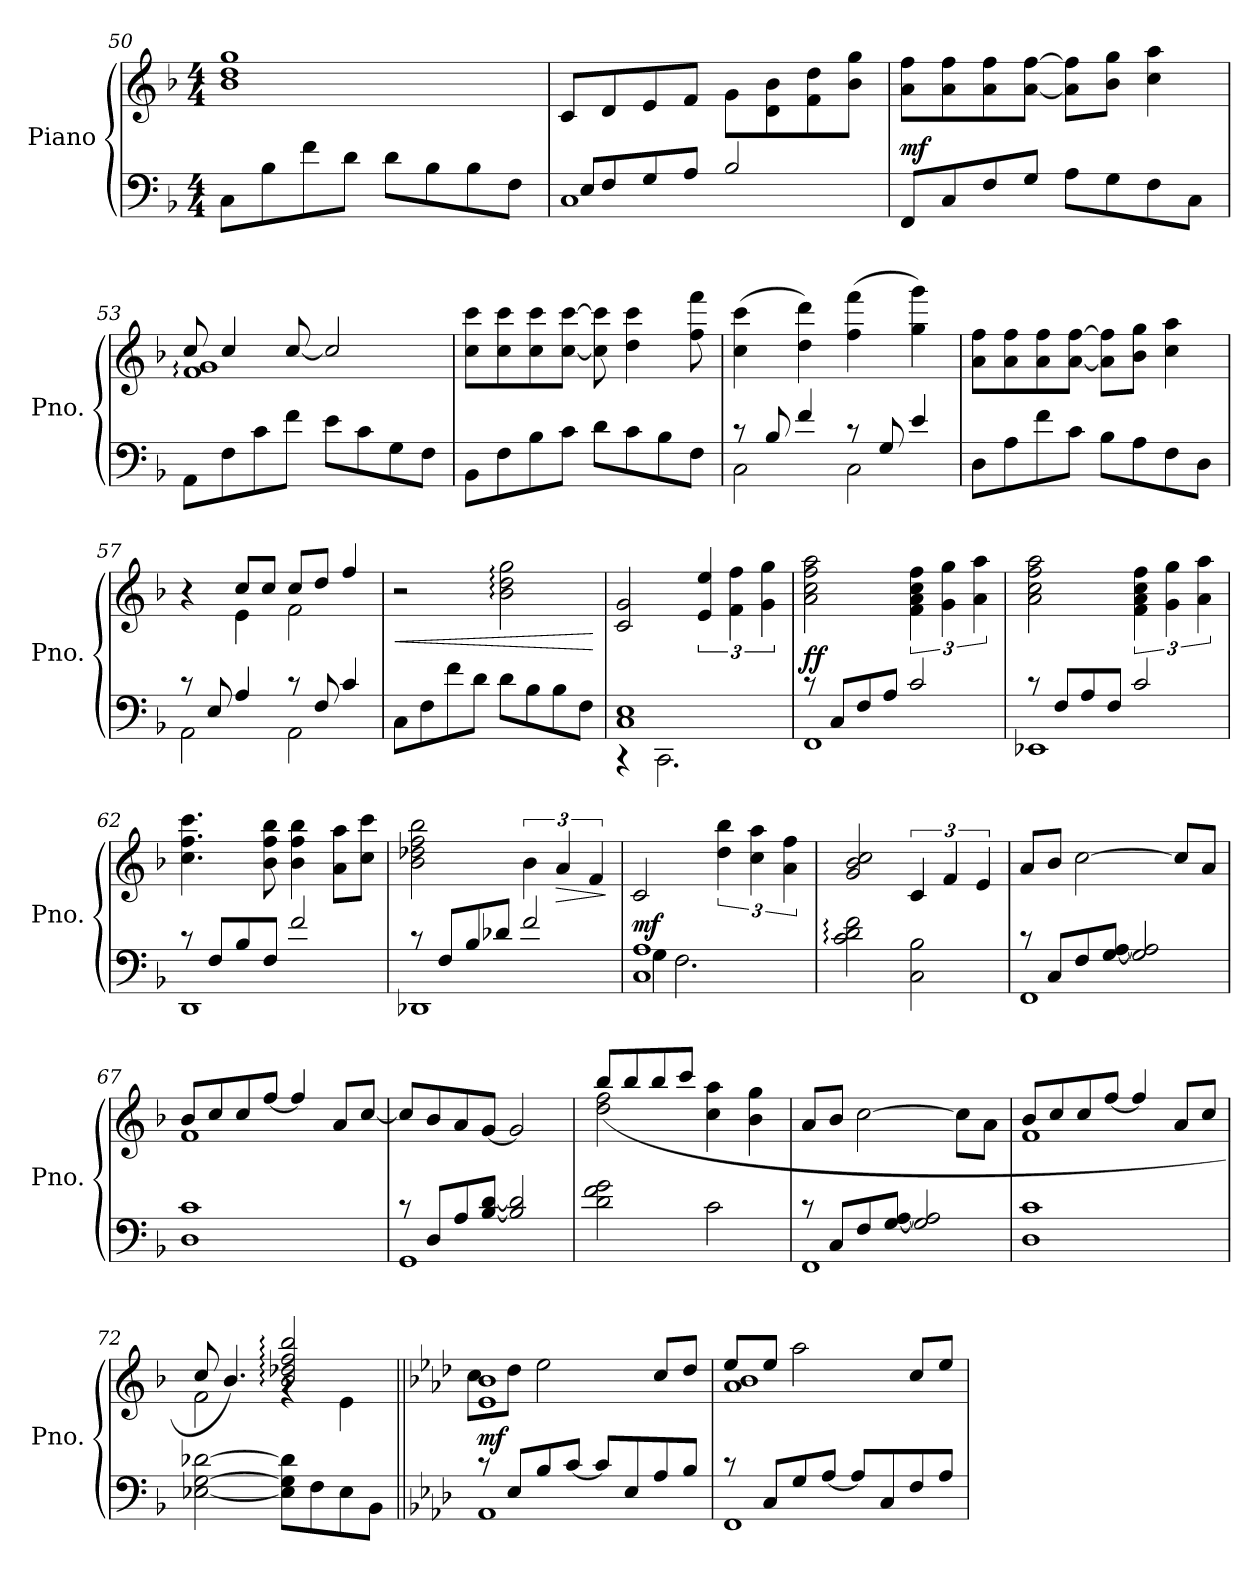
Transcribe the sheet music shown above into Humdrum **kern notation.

**kern	**kern	**dynam
*part1	*part1	*part1
*staff2	*staff1	*staff1/2
*I"Piano	*	*
*I'Pno.	*	*
*clefF4	*clefG2	*
*k[b-]	*k[b-]	*
*M4/4	*M4/4	*
=50	=50	=50
8C\L	1b- 1dd 1gg	.
8B-\	.	.
8f\	.	.
8d\J	.	.
8d\L	.	.
8B-\	.	.
8B-\	.	.
8F\J	.	.
=51	=51	=51
*^	*	*
1C	8E/L	8c/L	.
.	8F/	8d/	.
.	8G/	8e/	.
.	8A/J	8f/J	.
.	2B-/	8g\L	.
.	.	8d\ 8b-\	.
.	.	8f\ 8dd\	.
.	.	8b-\ 8gg\J	.
*v	*v	*	*
=52	=52	=52
!	!	!LO:DY:a=2
8FF/L	8a\ 8ff\L	mf
8C/	8a\ 8ff\	.
8F/	8a\ 8ff\	.
8G/J	[8a\ [8ff\J	.
8A\L	8a\] 8ff\]L	.
8G\	8b-\ 8gg\J	.
8F\	4cc\ 4aa\	.
8C\J	.	.
!!LO:LB:g=z
=53	=53	=53
*	*^	*
8AA\L	1f: 1g:	8cc/	.
8F\	.	4cc/	.
8c\	.	.	.
8f\J	.	[8cc/	.
8e\L	.	2cc/]	.
8c\	.	.	.
8G\	.	.	.
8F\J	.	.	.
*	*v	*v	*
=54	=54	=54
8BB-\L	8cc\ 8ccc\L	.
8F\	8cc\ 8ccc\	.
8B-\	8cc\ 8ccc\	.
8c\J	[8cc\ [8ccc\J	.
8d\L	8cc\] 8ccc\]	.
8c\	4dd\ 4ccc\	.
8B-\	.	.
8F\J	8ff\ 8fff\	.
=55	=55	=55
*^	*	*
2C\	8rc	(4cc\ 4ccc\	.
.	8B-/	.	.
.	4f/	4dd\ 4ddd\)	.
2C\	8rc	(4ff\ 4fff\	.
.	8G/	.	.
.	4e/	4gg\ 4ggg\)	.
*v	*v	*	*
=56	=56	=56
8D\L	8a\ 8ff\L	.
8A\	8a\ 8ff\	.
8f\	8a\ 8ff\	.
8c\J	[8a\ [8ff\J	.
8B-\L	8a\] 8ff\]L	.
8A\	8b-\ 8gg\J	.
8F\	4cc\ 4aa\	.
8D\J	.	.
!!LO:LB:g=z
=57	=57	=57
*^	*^	*
2AA\	8rc	4r	4ryy	.
.	8E/	.	.	.
.	4A/	4e\	8cc/L	.
.	.	.	8cc/J	.
2AA\	8rc	2f\	8cc/L	.
.	8F/	.	8dd/J	.
.	4c/	.	4ff/	.
=58	=58	=58	=58	=58
!	!	!	!	!LO:HP:b
*v	*v	*	*	*
*	*v	*v	*
8C\L	2r	<
8F\	.	.
8f\	.	.
8d\J	.	.
8d\L	2b-\: 2dd\: 2gg\:	.
8B-\	.	.
8B-\	.	.
8F\J	.	.
.	.	[
=59	=59	=59
*^	*	*
1C 1E	4r	2c/ 2g/	.
.	2.CC\	.	.
.	.	6e/ 6ee/	.
.	.	6f\ 6ff\	.
.	.	6g\ 6gg\	.
=60	=60	=60	=60
!	!	!	!LO:DY:a=2
!	!	!	!LO:DY:n=1:a=2
1FF	8rc	2a\ 2cc\ 2ff\ 2aa\	f f
.	8C/L	.	.
.	8F/	.	.
.	8A/J	.	.
.	2c/	6f\ 6a\ 6cc\ 6ff\	.
.	.	6g\ 6gg\	.
.	.	6a\ 6aa\	.
=61	=61	=61	=61
1EE-X	8rc	2a\ 2cc\ 2ff\ 2aa\	.
.	8F/L	.	.
.	8A/	.	.
.	8F/J	.	.
.	2c/	6f\ 6a\ 6cc\ 6ff\	.
.	.	6g\ 6gg\	.
.	.	6a\ 6aa\	.
!!LO:LB:g=z
=62	=62	=62	=62
1DD	8rc	4.cc\ 4.ff\ 4.ccc\	.
.	8F/L	.	.
.	8B-/	.	.
.	8F/J	8b-\ 8ff\ 8bb-\	.
.	2f/	4b-\ 4ff\ 4bb-\	.
.	.	8a\ 8aa\L	.
.	.	8cc\ 8ccc\J	.
=63	=63	=63	=63
1DD-X	8rc	2b-\ 2dd-X\ 2ff\ 2bb-\	.
.	8F/L	.	.
.	8B-/	.	.
.	8d-X/J	.	.
.	2f/	6b-\	.
!	!	!	!LO:HP:b
.	.	6a/	>
.	.	6f/	.
*v	*v	*	*
.	.	]
=64	=64	=64
*^	*	*
!	!	!	!LO:DY:a=2
1C 1A	4G\	2c/	mf
.	2.F\	.	.
.	.	6dd\ 6bb-\	.
.	.	6cc\ 6aa\	.
.	.	6a\ 6ff\	.
*v	*v	*	*
=65	=65	=65
2c\: 2d\: 2f\:	2g/ 2b-/ 2cc/	.
2C\ 2B-\	6c/	.
.	6f/	.
.	6e/	.
=66	=66	=66
*	*MM100	*
*^	*	*
1FF	8rc	8a/L	.
.	8C/L	8b-/J	.
.	8F/	[2cc\	.
.	[8G/ [8A/J	.	.
.	2G/] 2A/]	.	.
.	.	8cc/L]	.
.	.	8a/J	.
*v	*v	*	*
!!LO:LB:g=z
=67	=67	=67
*	*^	*
1D 1c	1f	8b-/L	.
.	.	8cc/	.
.	.	8cc/	.
.	.	[8ff/J	.
.	.	4ff/]	.
.	.	8a/L	.
.	.	[8cc/J	.
*	*v	*v	*
=68	=68	=68
*^	*	*
1GG	8rc	8cc/L]	.
.	8D/L	8b-/	.
.	8A/	8a/	.
.	[8B-/ [8d/J	[8g/J	.
.	2B-/] 2d/]	2g/]	.
*v	*v	*	*
=69	=69	=69
*	*^	*
2d\ 2f\ 2g\	2dd\ 2ff\	(8bb-/L	.
.	.	8bb-/	.
.	.	8bb-/	.
.	.	8ccc/J	.
2c\	4cc\ 4aa\	2ryy	.
.	(4b-\ 4gg\	.	.
*	*v	*v	*
=70	=70	=70
*^	*	*
1FF	8rc	8a/L	.
.	8C/L	8b-/J	.
.	8F/	[2cc\	.
.	[8G/ [8A/J	.	.
.	2G/] 2A/]	.	.
.	.	8cc\L]	.
.	.	8a\J	.
*v	*v	*	*
=71	=71	=71
*	*^	*
1D 1c	1f	8b-/L	.
.	.	8cc/	.
.	.	8cc/	.
.	.	[8ff/J	.
.	.	4ff/]	.
.	.	8a/L	.
.	.	8cc/J	.
!!LO:PB:g=z	!!
=72	=72	=72	=72
[2E-X\ [2G\ [2d-X\	2f\	8cc/	.
.	.	4.b-/)	.
8E-\] 8G\] 8d-\]L	2b-/: 2dd-X/: 2ff/: 2bb-/:	4rg	.
8F\	.	.	.
8E-\	.	4e\	.
8BB-\J	.	.	.
=73||	=73||	=73||	=73||
*k[b-e-a-d-]	*k[b-e-a-d-]	*	*
*^	*	*	*
!	!	!	!	!LO:DY:a=2
1AA-	8rc	1e- 1b-	8cc\L	mf
.	8E-/L	.	8dd-\J	.
.	8B-/	.	2ee-\	.
.	[8c/J	.	.	.
.	8c/L]	.	.	.
.	8E-/	.	.	.
.	8A-/	.	8cc/L	.
.	8B-/J	.	8dd-/J	.
=74	=74	=74	=74	=74
1FF	8rc	1a- 1b-	8ee-/L	.
.	8C/L	.	8ee-/J	.
.	8G/	.	2aa-\	.
.	[8A-/J	.	.	.
.	8A-/L]	.	.	.
.	8C/	.	.	.
.	8F/	.	8cc/L	.
.	8A-/J	.	8ee-/J	.
*v	*v	*	*	*
*	*v	*v	*
=	=	=
*-	*-	*-
